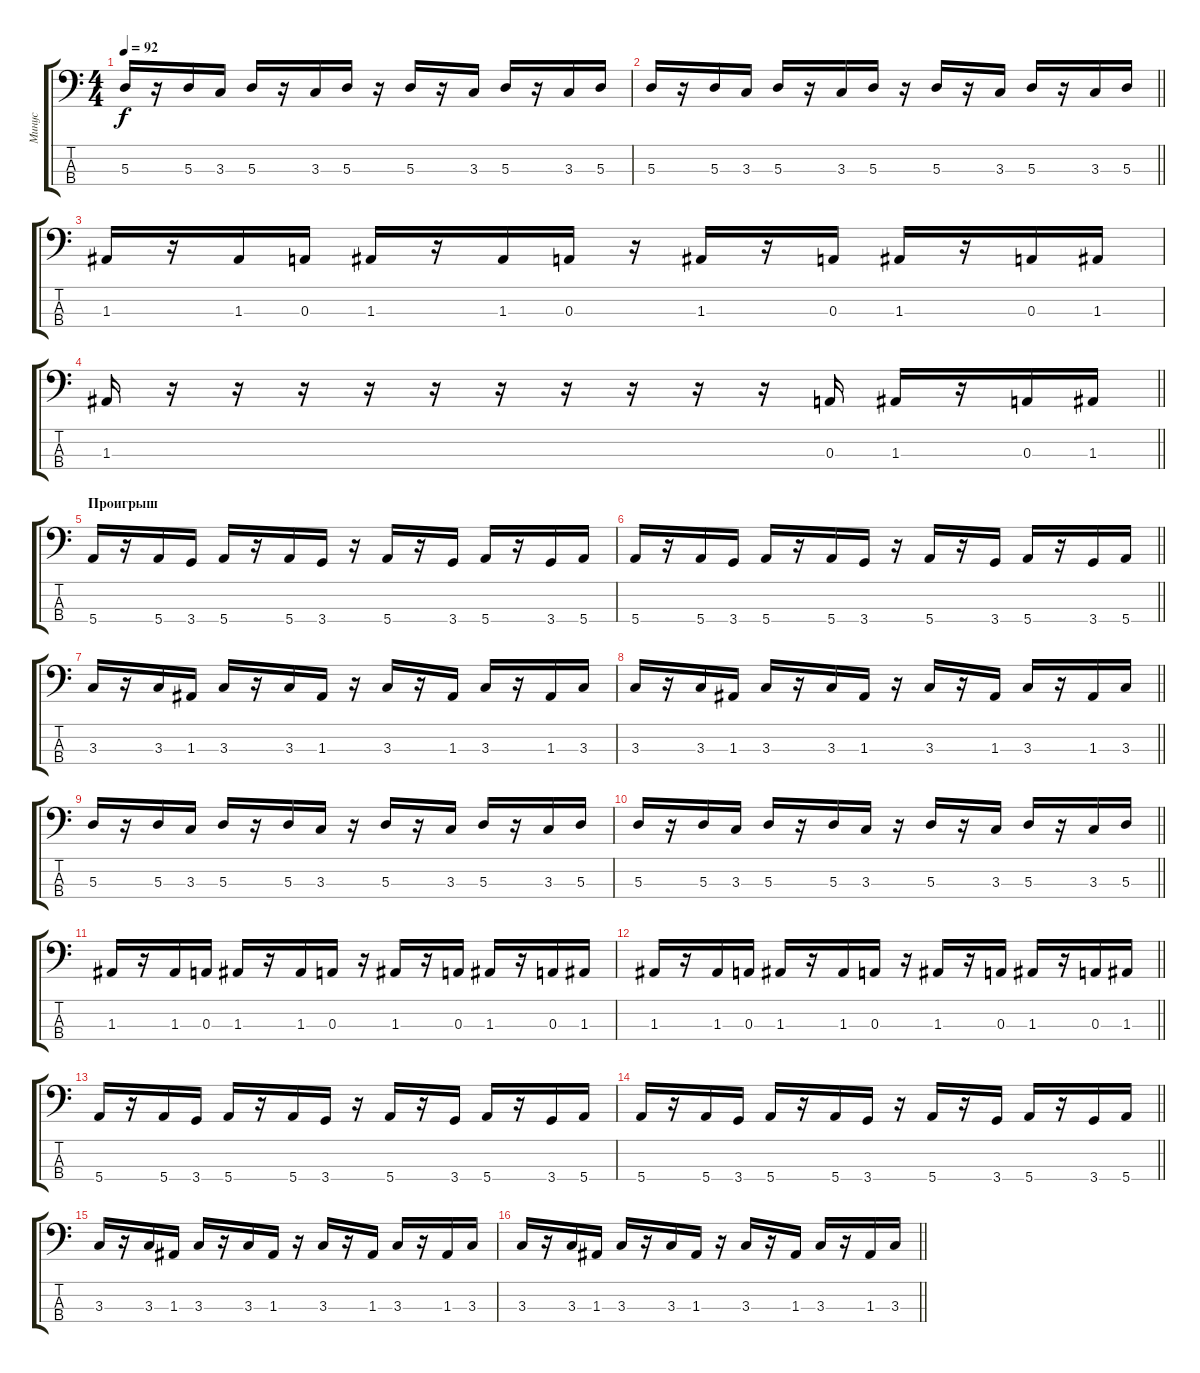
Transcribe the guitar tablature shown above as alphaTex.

\track ("Минус" "Минус") {instrument synthbass1}
\staff {score tabs}
\tuning (G2 D2 A1 E1) {hide}
\ts (4 4)
\tempo 92
\clef f4
\ks c
5.3.16{dy f} r.16 5.3.16 3.3.16 5.3.16 r.16 3.3.16 5.3.16 r.16 5.3.16 r.16 3.3.16 5.3.16 r.16 3.3.16 5.3.16 |
\barLineRight lightlight
5.3.16 r.16 5.3.16 3.3.16 5.3.16 r.16 3.3.16 5.3.16 r.16 5.3.16 r.16 3.3.16 5.3.16 r.16 3.3.16 5.3.16 |
1.3.16 r.16 1.3.16 0.3.16 1.3.16 r.16 1.3.16 0.3.16 r.16 1.3.16 r.16 0.3.16 1.3.16 r.16 0.3.16 1.3.16 |
\barLineRight lightlight
1.3.16 r.16 r.16 r.16 r.16 r.16 r.16 r.16 r.16 r.16 r.16 0.3.16 1.3.16 r.16 0.3.16 1.3.16 |
\section ("" "Проигрыш")
5.4.16 r.16 5.4.16 3.4.16 5.4.16 r.16 5.4.16 3.4.16 r.16 5.4.16 r.16 3.4.16 5.4.16 r.16 3.4.16 5.4.16 |
\barLineRight lightlight
5.4.16 r.16 5.4.16 3.4.16 5.4.16 r.16 5.4.16 3.4.16 r.16 5.4.16 r.16 3.4.16 5.4.16 r.16 3.4.16 5.4.16 |
3.3.16 r.16 3.3.16 1.3.16 3.3.16 r.16 3.3.16 1.3.16 r.16 3.3.16 r.16 1.3.16 3.3.16 r.16 1.3.16 3.3.16 |
\barLineRight lightlight
3.3.16 r.16 3.3.16 1.3.16 3.3.16 r.16 3.3.16 1.3.16 r.16 3.3.16 r.16 1.3.16 3.3.16 r.16 1.3.16 3.3.16 |
5.3.16 r.16 5.3.16 3.3.16 5.3.16 r.16 5.3.16 3.3.16 r.16 5.3.16 r.16 3.3.16 5.3.16 r.16 3.3.16 5.3.16 |
\barLineRight lightlight
5.3.16 r.16 5.3.16 3.3.16 5.3.16 r.16 5.3.16 3.3.16 r.16 5.3.16 r.16 3.3.16 5.3.16 r.16 3.3.16 5.3.16 |
1.3.16 r.16 1.3.16 0.3.16 1.3.16 r.16 1.3.16 0.3.16 r.16 1.3.16 r.16 0.3.16 1.3.16 r.16 0.3.16 1.3.16 |
\barLineRight lightlight
1.3.16 r.16 1.3.16 0.3.16 1.3.16 r.16 1.3.16 0.3.16 r.16 1.3.16 r.16 0.3.16 1.3.16 r.16 0.3.16 1.3.16 |
\section ("" "")
5.4.16 r.16 5.4.16 3.4.16 5.4.16 r.16 5.4.16 3.4.16 r.16 5.4.16 r.16 3.4.16 5.4.16 r.16 3.4.16 5.4.16 |
\barLineRight lightlight
5.4.16 r.16 5.4.16 3.4.16 5.4.16 r.16 5.4.16 3.4.16 r.16 5.4.16 r.16 3.4.16 5.4.16 r.16 3.4.16 5.4.16 |
3.3.16 r.16 3.3.16 1.3.16 3.3.16 r.16 3.3.16 1.3.16 r.16 3.3.16 r.16 1.3.16 3.3.16 r.16 1.3.16 3.3.16 |
\barLineRight lightlight
3.3.16 r.16 3.3.16 1.3.16 3.3.16 r.16 3.3.16 1.3.16 r.16 3.3.16 r.16 1.3.16 3.3.16 r.16 1.3.16 3.3.16
